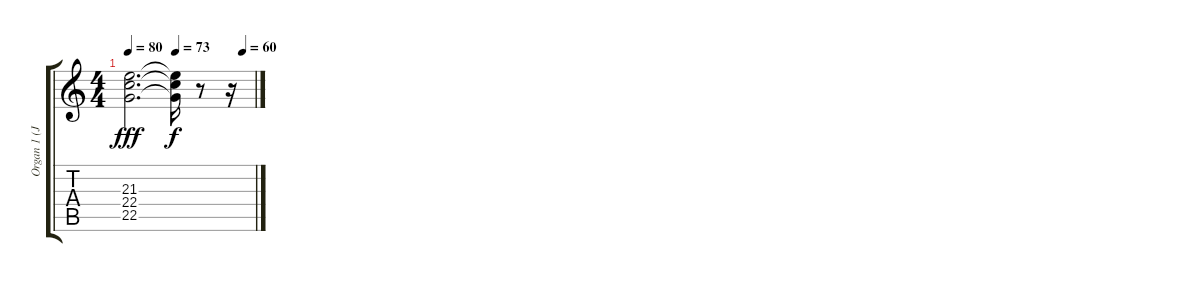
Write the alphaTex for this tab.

\track ("Organ 1 (John Linnell)" "Organ 1 (J") {instrument drawbarorgan}
\staff {score tabs}
\tuning (E4 B3 G3 D3 A2 E2) {hide}
\ts (4 4)
\tempo 80
\tempo (73 0.375)
\tempo (60 0.90625)
\clef g2
\ks c
(21.3 22.4 22.5).2{d dy fff} (21.3{t} 22.4{t} 22.5{t}).16{dy f} r.8 r.16
